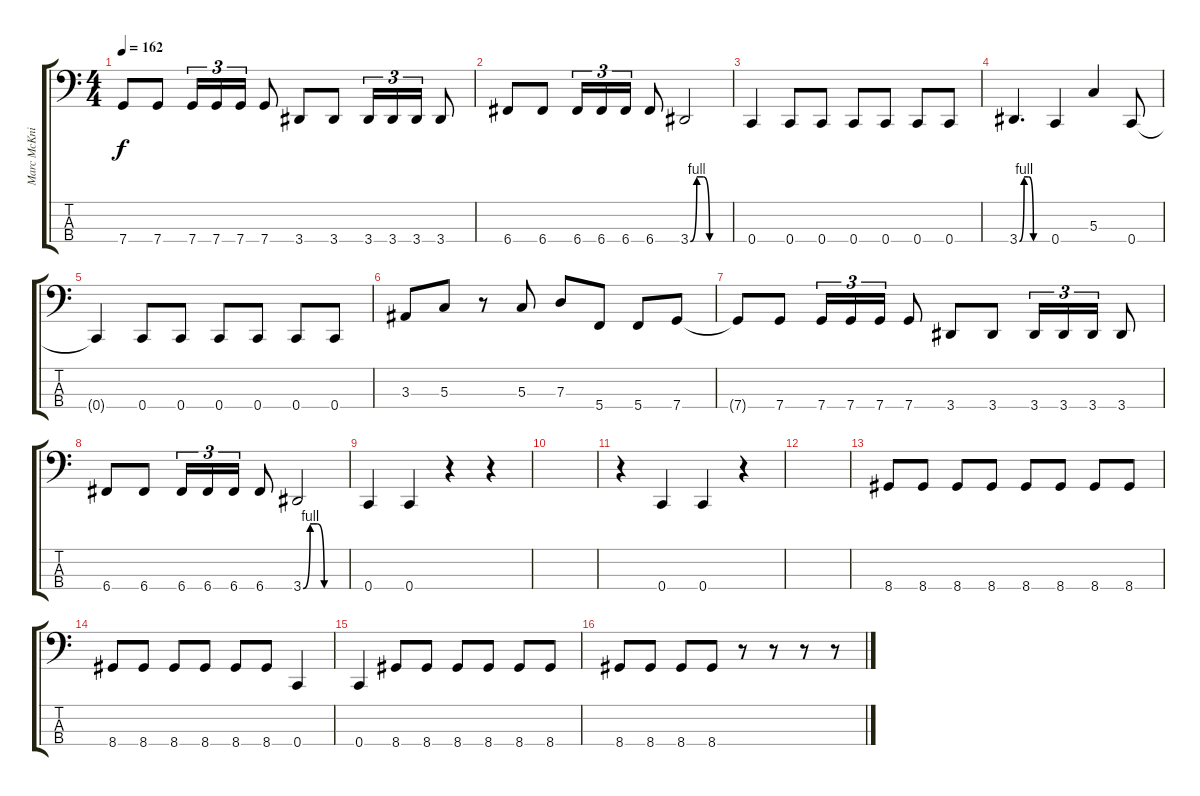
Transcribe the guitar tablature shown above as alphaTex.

\track ("Marc McKnight" "Marc McKni") {instrument electricbasspick}
\staff {score tabs}
\tuning (F2 C2 G1 C1) {hide}
\ts (4 4)
\tempo 162
\clef f4
\ks c
7.4{t}.8{dy f} 7.4.8 7.4.16{tu (3 2)} 7.4.16{tu (3 2)} 7.4.16{tu (3 2)} 7.4.8 3.4.8 3.4.8 3.4.16{tu (3 2)} 3.4.16{tu (3 2)} 3.4.16{tu (3 2)} 3.4.8 |
6.4.8 6.4.8 6.4.16{tu (3 2)} 6.4.16{tu (3 2)} 6.4.16{tu (3 2)} 6.4.8 3.4{be (custom 0 0 10 4 20 4 30 0 60 0)}.2 |
0.4.4 0.4.8 0.4.8 0.4.8 0.4.8 0.4.8 0.4.8 |
3.4{be (custom 0 0 10 4 20 4 30 0 60 0)}.4{d} 0.4.4 5.3.4 0.4.8 |
0.4{t}.4 0.4.8 0.4.8 0.4.8 0.4.8 0.4.8 0.4.8 |
3.3.8 5.3.8 r.8 5.3.8 7.3.8 5.4.8 5.4.8 7.4.8 |
7.4{t}.8 7.4.8 7.4.16{tu (3 2)} 7.4.16{tu (3 2)} 7.4.16{tu (3 2)} 7.4.8 3.4.8 3.4.8 3.4.16{tu (3 2)} 3.4.16{tu (3 2)} 3.4.16{tu (3 2)} 3.4.8 |
6.4.8 6.4.8 6.4.16{tu (3 2)} 6.4.16{tu (3 2)} 6.4.16{tu (3 2)} 6.4.8 3.4{be (custom 0 0 10 4 20 4 30 0 60 0)}.2 |
0.4.4 0.4.4 r.4 r.4 |
|
r.4 0.4.4 0.4.4 r.4 |
|
8.4.8 8.4.8 8.4.8 8.4.8 8.4.8 8.4.8 8.4.8 8.4.8 |
8.4.8 8.4.8 8.4.8 8.4.8 8.4.8 8.4.8 0.4.4 |
0.4.4 8.4.8 8.4.8 8.4.8 8.4.8 8.4.8 8.4.8 |
8.4.8 8.4.8 8.4.8 8.4.8 r.8 r.8 r.8 r.8
